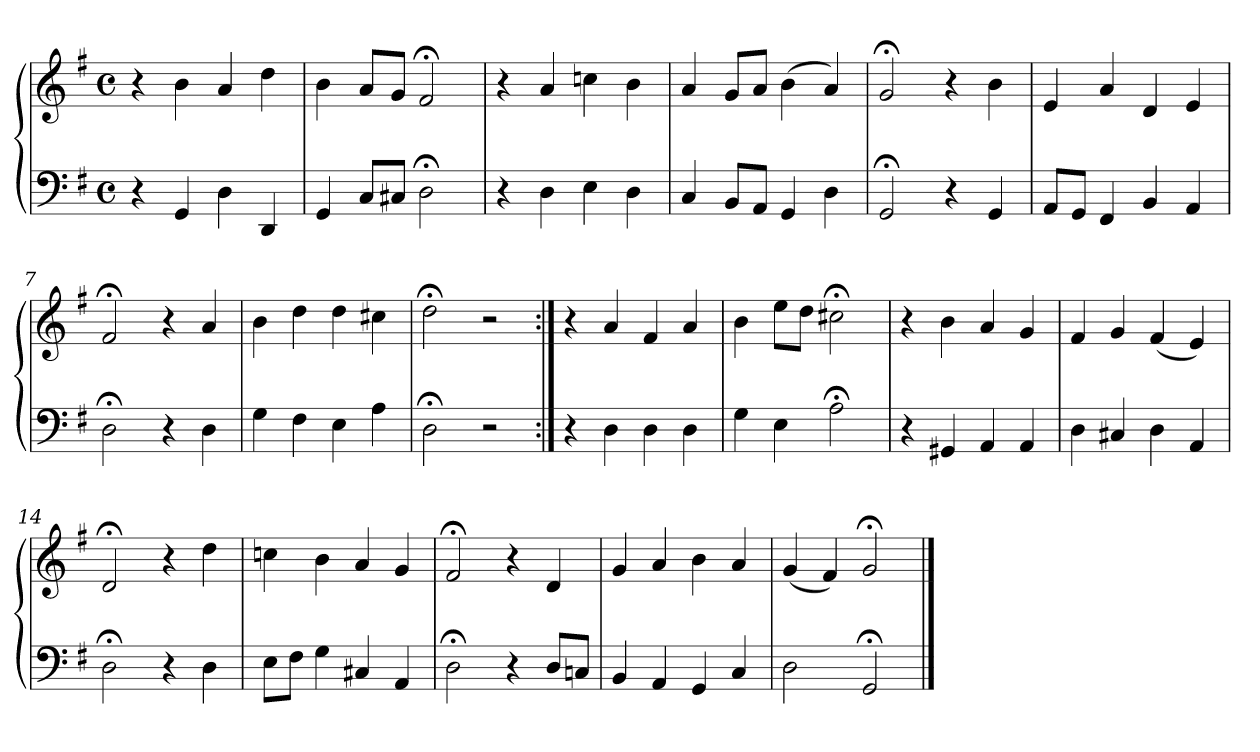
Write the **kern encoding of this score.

**kern	**kern
*part1	*part1
*staff2	*staff1
*clefF4	*clefG2
*k[f#]	*k[f#]
*M4/4	*M4/4
*met(c)	*met(c)
=1	=1
4r	4r
4GG	4b
4D	4a
4DD	4dd
=2	=2
4GG	4b
8CL	8aL
8C#XJ	8gJ
2D;<	2f#;<
=3	=3
4r	4r
4D	4a
4E	4ccn
4D	4b
=4	=4
4C	4a
8BBL	8gL
8AAJ	8aJ
4GG	(4b
4D	4a)
=5	=5
2GG;<	2g;<
4r	4r
4GG	4b
=6	=6
8AAL	4e
8GGJ	.
4FF#	4a
4BB	4d
4AA	4e
=7	=7
2D;<	2f#;<
4r	4r
4D	4a
!!LO:LB:g=z
=8	=8
4G	4b
4F#	4dd
4E	4dd
4A	4cc#X
=9	=9
2D;<	2dd;<
2r	2r
=10:|!	=10:|!
4r	4r
4D	4a
4D	4f#
4D	4a
=11	=11
4G	4b
4E	8eeL
.	8ddJ
2A;<	2cc#X;<
=12	=12
4r	4r
4GG#X	4b
4AA	4a
4AA	4g
=13	=13
4D	4f#
4C#X	4g
4D	(4f#
4AA	4e)
=14	=14
2D;<	2d;<
4r	4r
4D	4dd
=15	=15
8EL	4ccn
8F#J	.
4G	4b
4C#X	4a
4AA	4g
!!LO:LB:g=z
=16	=16
2D;<	2f#;<
4r	4r
8DL	4d
8CnJ	.
=17	=17
4BB	4g
4AA	4a
4GG	4b
4C	4a
=18	=18
2D	(4g
.	4f#)
2GG;<	2g;<
==	==
*-	*-
